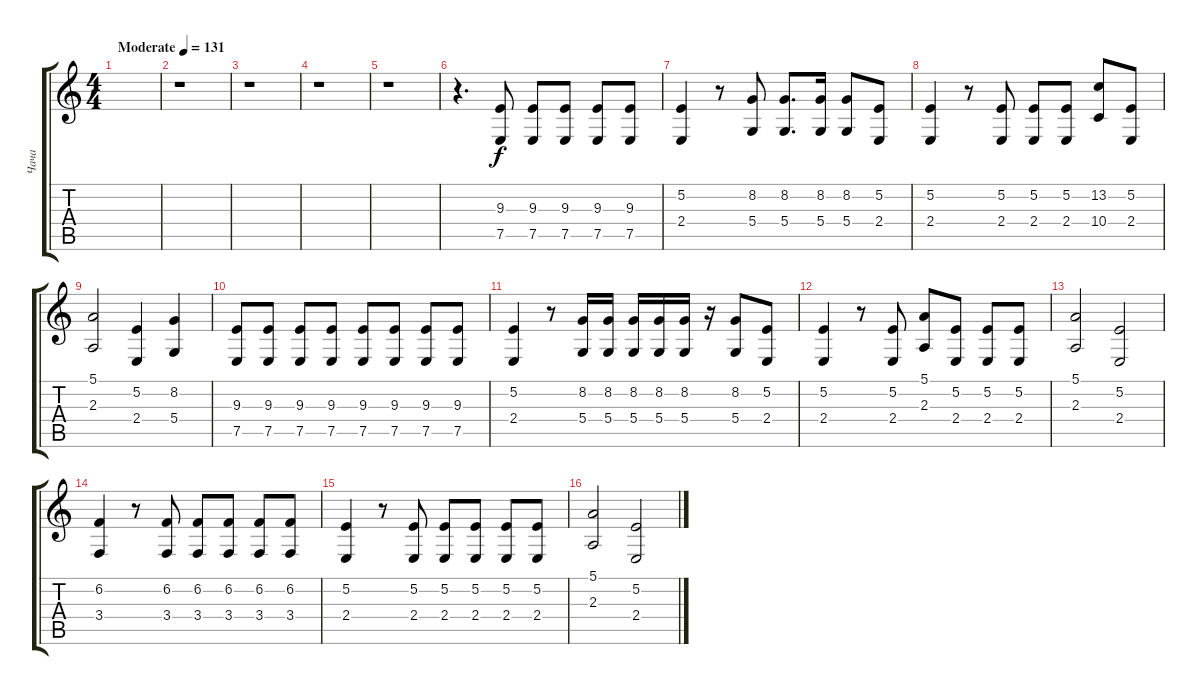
\track ("Чача" "Чача") {instrument lead2sawtooth}
\staff {score tabs}
\tuning (E4 B3 G3 D3 A2 E2) {hide}
\ts (4 4)
\tempo (131 "Moderate")
\clef g2
\ks c
|
r.1 |
r.1 |
r.1 |
r.1 |
r.4{d} (9.3 7.5).8 (9.3 7.5).8 (9.3 7.5).8 (9.3 7.5).8 (9.3 7.5).8 |
(5.2 2.4).4 r.8 (8.2 5.4).8 (8.2 5.4).8{d} (8.2 5.4).16 (8.2 5.4).8 (5.2 2.4).8 |
(5.2 2.4).4 r.8 (5.2 2.4).8 (5.2 2.4).8 (5.2 2.4).8 (13.2 10.4).8 (5.2 2.4).8 |
(5.1 2.3).2 (5.2 2.4).4 (8.2 5.4).4 |
(9.3 7.5).8 (9.3 7.5).8 (9.3 7.5).8 (9.3 7.5).8 (9.3 7.5).8 (9.3 7.5).8 (9.3 7.5).8 (9.3 7.5).8 |
(5.2 2.4).4 r.8 (8.2 5.4).16 (8.2 5.4).16 (8.2 5.4).16 (8.2 5.4).16 (8.2 5.4).16 r.16 (8.2 5.4).8 (5.2 2.4).8 |
(5.2 2.4).4 r.8 (5.2 2.4).8 (5.1 2.3).8 (5.2 2.4).8 (5.2 2.4).8 (5.2 2.4).8 |
(5.1 2.3).2 (5.2 2.4).2 |
(6.2 3.4).4 r.8 (6.2 3.4).8 (6.2 3.4).8 (6.2 3.4).8 (6.2 3.4).8 (6.2 3.4).8 |
(5.2 2.4).4 r.8 (5.2 2.4).8 (5.2 2.4).8 (5.2 2.4).8 (5.2 2.4).8 (5.2 2.4).8 |
(5.1 2.3).2 (5.2 2.4).2
